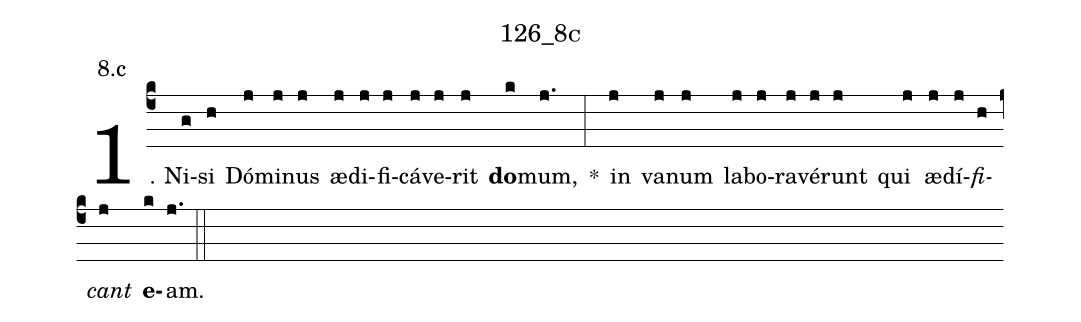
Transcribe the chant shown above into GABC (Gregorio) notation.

name: 126_8c;
annotation: 8.c;
%%
(c4)1. Ni(g)si(h) Dó(j)mi(j)nus(j) æ(j)di(j)fi(j)cá(j)ve(j)rit(j) <b>do</b>(k)mum,(j.) *(:) in(j) va(j)num(j) la(j)bo(j)ra(j)vé(j)runt(j) qui(j) æ(j)dí(j)<i>fi</i>(h)<i>cant</i>(j) <b>e</b>(k)am.(j.) (::)


%E(j) u(j) o(h) u(j) a(k) e.(j.) (::)
